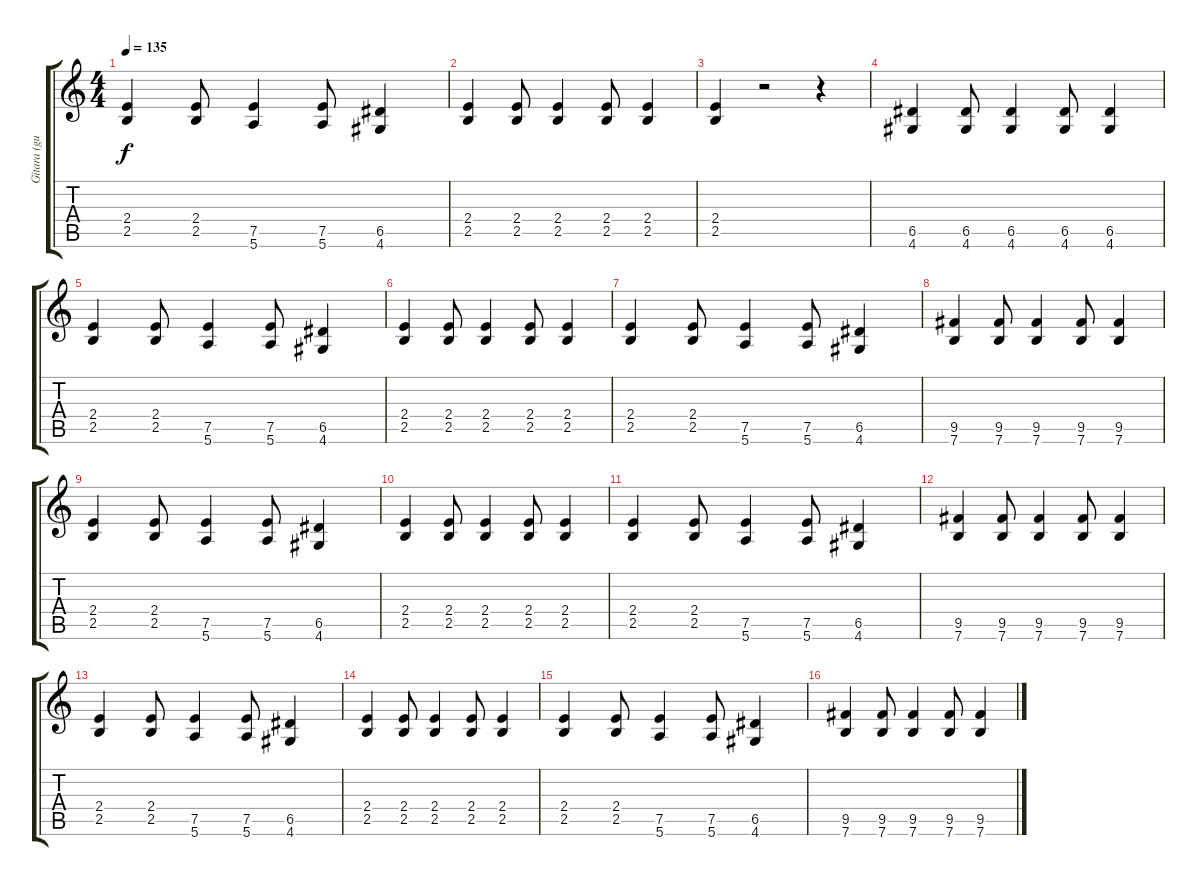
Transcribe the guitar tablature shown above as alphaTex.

\track ("Gitara (guitar)" "Gitara (gu") {instrument electricguitarjazz}
\staff {score tabs}
\tuning (E4 B3 G3 D3 A2 E2) {hide}
\ts (4 4)
\tempo 135
\clef g2
\ks c
(2.4 2.5).4{dy f} (2.4 2.5).8 (7.5 5.6).4 (7.5 5.6).8 (6.5 4.6).4 |
(2.4 2.5).4 (2.4 2.5).8 (2.4 2.5).4 (2.4 2.5).8 (2.4 2.5).4 |
(2.4 2.5).4 r.2 r.4 |
(6.5 4.6).4 (6.5 4.6).8 (6.5 4.6).4 (6.5 4.6).8 (6.5 4.6).4 |
(2.4 2.5).4 (2.4 2.5).8 (7.5 5.6).4 (7.5 5.6).8 (6.5 4.6).4 |
(2.4 2.5).4 (2.4 2.5).8 (2.4 2.5).4 (2.4 2.5).8 (2.4 2.5).4 |
(2.4 2.5).4 (2.4 2.5).8 (7.5 5.6).4 (7.5 5.6).8 (6.5 4.6).4 |
(9.5 7.6).4 (9.5 7.6).8 (9.5 7.6).4 (9.5 7.6).8 (9.5 7.6).4 |
(2.4 2.5).4 (2.4 2.5).8 (7.5 5.6).4 (7.5 5.6).8 (6.5 4.6).4 |
(2.4 2.5).4 (2.4 2.5).8 (2.4 2.5).4 (2.4 2.5).8 (2.4 2.5).4 |
(2.4 2.5).4 (2.4 2.5).8 (7.5 5.6).4 (7.5 5.6).8 (6.5 4.6).4 |
(9.5 7.6).4 (9.5 7.6).8 (9.5 7.6).4 (9.5 7.6).8 (9.5 7.6).4 |
(2.4 2.5).4 (2.4 2.5).8 (7.5 5.6).4 (7.5 5.6).8 (6.5 4.6).4 |
(2.4 2.5).4 (2.4 2.5).8 (2.4 2.5).4 (2.4 2.5).8 (2.4 2.5).4 |
(2.4 2.5).4 (2.4 2.5).8 (7.5 5.6).4 (7.5 5.6).8 (6.5 4.6).4 |
(9.5 7.6).4 (9.5 7.6).8 (9.5 7.6).4 (9.5 7.6).8 (9.5 7.6).4
